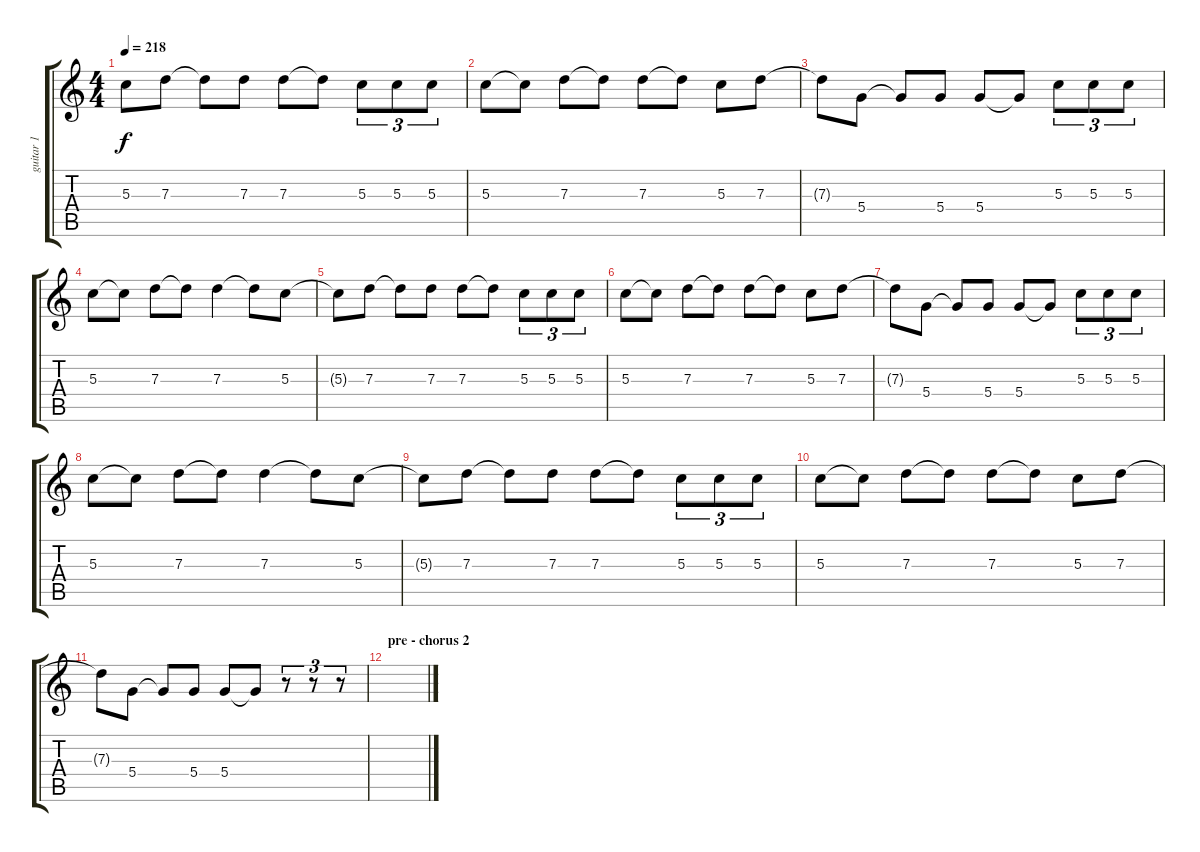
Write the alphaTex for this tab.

\track ("guitar 1" "guitar 1") {instrument electricguitarjazz}
\staff {score tabs}
\tuning (E4 B3 G3 D3 A2 E2) {hide}
\ts (4 4)
\tempo 218
\clef g2
\ks c
5.3{t}.8{dy f} 7.3.8 7.3{t}.8 7.3.8 7.3.8 7.3{t}.8 5.3.8{tu (3 2)} 5.3.8{tu (3 2)} 5.3.8{tu (3 2)} |
5.3.8 5.3{t}.8 7.3.8 7.3{t}.8 7.3.8 7.3{t}.8 5.3.8 7.3.8 |
7.3{t}.8 5.4.8 5.4{t}.8 5.4.8 5.4.8 5.4{t}.8 5.3.8{tu (3 2)} 5.3.8{tu (3 2)} 5.3.8{tu (3 2)} |
5.3.8 5.3{t}.8 7.3.8 7.3{t}.8 7.3.4 7.3{t}.8 5.3.8 |
5.3{t}.8 7.3.8 7.3{t}.8 7.3.8 7.3.8 7.3{t}.8 5.3.8{tu (3 2)} 5.3.8{tu (3 2)} 5.3.8{tu (3 2)} |
5.3.8 5.3{t}.8 7.3.8 7.3{t}.8 7.3.8 7.3{t}.8 5.3.8 7.3.8 |
7.3{t}.8 5.4.8 5.4{t}.8 5.4.8 5.4.8 5.4{t}.8 5.3.8{tu (3 2)} 5.3.8{tu (3 2)} 5.3.8{tu (3 2)} |
5.3.8 5.3{t}.8 7.3.8 7.3{t}.8 7.3.4 7.3{t}.8 5.3.8 |
5.3{t}.8 7.3.8 7.3{t}.8 7.3.8 7.3.8 7.3{t}.8 5.3.8{tu (3 2)} 5.3.8{tu (3 2)} 5.3.8{tu (3 2)} |
5.3.8 5.3{t}.8 7.3.8 7.3{t}.8 7.3.8 7.3{t}.8 5.3.8 7.3.8 |
7.3{t}.8 5.4.8 5.4{t}.8 5.4.8 5.4.8 5.4{t}.8 r.8{tu (3 2)} r.8{tu (3 2)} r.8{tu (3 2)} |
\section ("" "pre - chorus 2")
